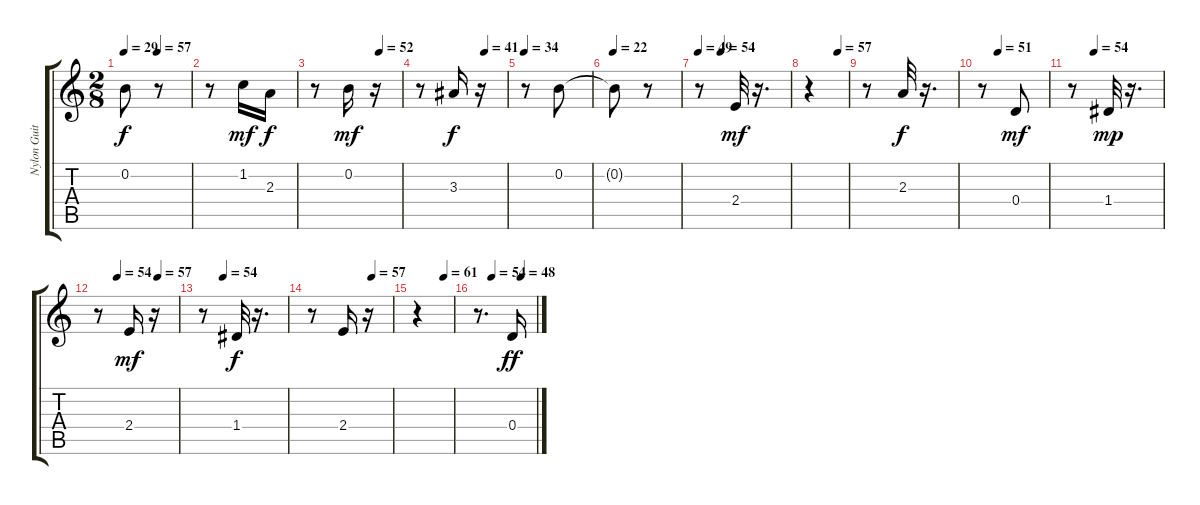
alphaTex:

\track ("Nylon Guitar (4th string)" "Nylon Guit") {instrument acousticguitarnylon}
\staff {score tabs}
\tuning (E4 B3 G3 D3 A2 E2) {hide}
\ts (2 8)
\tempo 29
\tempo (57 0.5)
\clef g2
\ks c
0.2{t}.8{dy f} r.8 |
r.8 1.2.16{dy mf} 2.3.16{dy f} |
\tempo (52 0.75)
r.8 0.2.16{dy mf} r.16 |
\tempo (41 0.75)
r.8 3.3.16{dy f} r.16 |
\tempo 34
r.8 0.2.8 |
\tempo 22
0.2{t}.8 r.8 |
\tempo 49
\tempo (54 0.25)
r.8 2.4.32{dy mf} r.16{d} |
\tempo (57 0.75)
r.4 |
r.8 2.3.32{dy f} r.16{d} |
\tempo (51 0.25)
r.8 0.4.8{dy mf} |
\tempo (54 0.25)
r.8 1.4.32{dy mp} r.16{d} |
\tempo (54 0.25)
\tempo (57 0.75)
r.8 2.4.16{dy mf} r.16 |
\tempo (54 0.25)
r.8 1.4.32{dy f} r.16{d} |
\tempo (57 0.75)
r.8 2.4.16 r.16 |
\tempo (61 0.75)
r.4 |
\tempo (54 0.25)
\tempo (48 0.75)
r.8{d} 0.4.16{dy ff}
